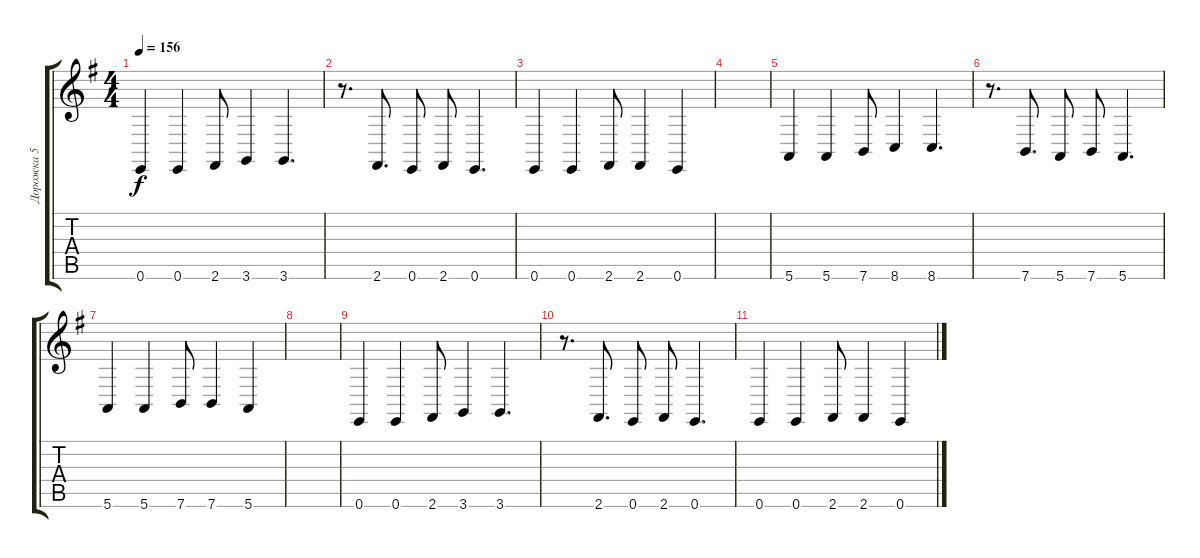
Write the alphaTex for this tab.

\track ("Дорожка 5" "Дорожка 5") {instrument lead8bassandlead}
\staff {score tabs}
\tuning (E4 B3 G3 D3 A2 E2) {hide}
\ts (4 4)
\tempo 156
\clef g2
\ks g
0.6.4{dy f} 0.6.4 2.6.8 3.6.4 3.6.4{d} |
r.8{d} 2.6.8{d} 0.6.8 2.6.8 0.6.4{d} |
0.6.4 0.6.4 2.6.8 2.6.4 0.6.4 |
|
5.6.4 5.6.4 7.6.8 8.6.4 8.6.4{d} |
r.8{d} 7.6.8{d} 5.6.8 7.6.8 5.6.4{d} |
5.6.4 5.6.4 7.6.8 7.6.4 5.6.4 |
|
0.6.4 0.6.4 2.6.8 3.6.4 3.6.4{d} |
r.8{d} 2.6.8{d} 0.6.8 2.6.8 0.6.4{d} |
0.6.4 0.6.4 2.6.8 2.6.4 0.6.4
